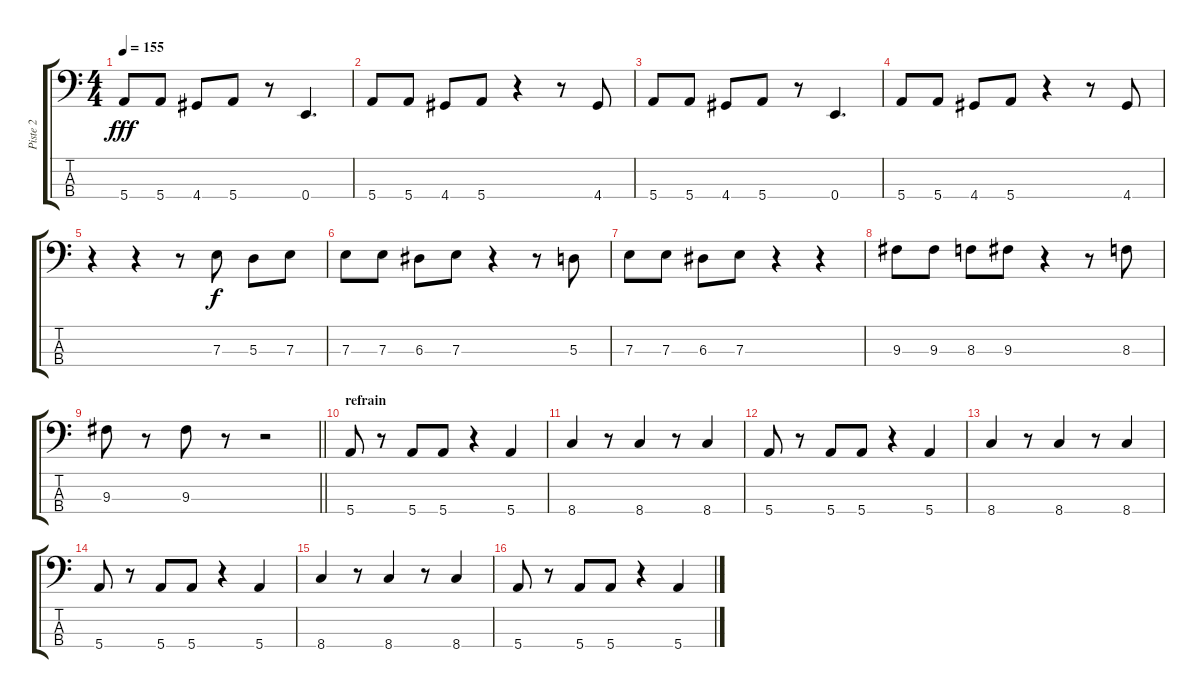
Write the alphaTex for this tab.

\track ("Piste 2" "Piste 2") {instrument electricbassfinger}
\staff {score tabs}
\tuning (G2 D2 A1 E1) {hide}
\ts (4 4)
\tempo 155
\clef f4
\ks c
5.4.8{dy fff} 5.4.8 4.4.8 5.4.8 r.8 0.4.4{d} |
5.4.8 5.4.8 4.4.8 5.4.8 r.4 r.8 4.4.8 |
5.4.8 5.4.8 4.4.8 5.4.8 r.8 0.4.4{d} |
5.4.8 5.4.8 4.4.8 5.4.8 r.4 r.8 4.4.8 |
r.4 r.4 r.8 7.3.8{dy f} 5.3.8 7.3.8 |
7.3.8 7.3.8 6.3.8 7.3.8 r.4 r.8 5.3.8 |
7.3.8 7.3.8 6.3.8 7.3.8 r.4 r.4 |
9.3.8 9.3.8 8.3.8 9.3.8 r.4 r.8 8.3.8 |
\barLineRight lightlight
9.3.8 r.8 9.3.8 r.8 r.2 |
\section ("" "refrain")
5.4.8 r.8 5.4.8 5.4.8 r.4 5.4.4 |
8.4.4 r.8 8.4.4 r.8 8.4.4 |
5.4.8 r.8 5.4.8 5.4.8 r.4 5.4.4 |
8.4.4 r.8 8.4.4 r.8 8.4.4 |
5.4.8 r.8 5.4.8 5.4.8 r.4 5.4.4 |
8.4.4 r.8 8.4.4 r.8 8.4.4 |
5.4.8 r.8 5.4.8 5.4.8 r.4 5.4.4
